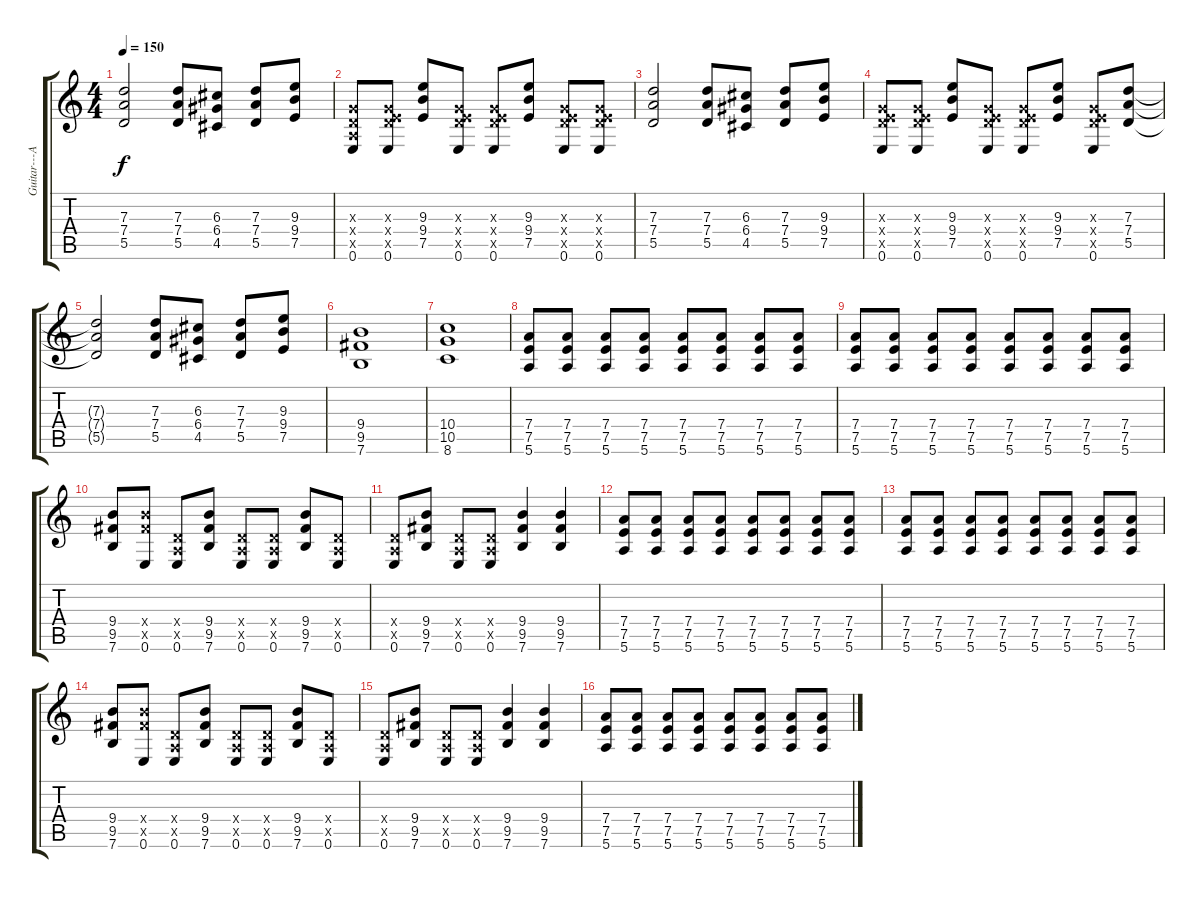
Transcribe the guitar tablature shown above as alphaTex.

\track ("" "Guitar---A") {instrument distortionguitar}
\staff {score tabs}
\tuning (E4 B3 G3 D3 A2 E2) {hide}
\ts (4 4)
\tempo 150
\clef g2
\ks c
(7.3{t} 7.4{t} 5.5{t}).2{dy f} (7.3 7.4 5.5).8 (6.3 6.4 4.5).8 (7.3 7.4 5.5).8 (9.3 9.4 7.5).8 |
(0.3{x} 0.4{x} 0.5{x} 0.6).8 (0.3{x} 0.4{x} 7.5{x} 0.6).8 (9.3 9.4 7.5).8 (0.3{x} 0.4{x} 7.5{x} 0.6).8 (0.3{x} 0.4{x} 7.5{x} 0.6).8 (9.3 9.4 7.5).8 (0.3{x} 0.4{x} 7.5{x} 0.6).8 (0.3{x} 0.4{x} 7.5{x} 0.6).8 |
(7.3 7.4 5.5).2 (7.3 7.4 5.5).8 (6.3 6.4 4.5).8 (7.3 7.4 5.5).8 (9.3 9.4 7.5).8 |
(0.3{x} 0.4{x} 7.5{x} 0.6).8 (0.3{x} 0.4{x} 7.5{x} 0.6).8 (9.3 9.4 7.5).8 (0.3{x} 0.4{x} 7.5{x} 0.6).8 (0.3{x} 0.4{x} 7.5{x} 0.6).8 (9.3 9.4 7.5).8 (0.3{x} 0.4{x} 7.5{x} 0.6).8 (7.3 7.4 5.5).8 |
(7.3{t} 7.4{t} 5.5{t}).2 (7.3 7.4 5.5).8 (6.3 6.4 4.5).8 (7.3 7.4 5.5).8 (9.3 9.4 7.5).8 |
(9.4 9.5 7.6).1 |
(10.4 10.5 8.6).1 |
(7.4 7.5 5.6).8 (7.4 7.5 5.6).8 (7.4 7.5 5.6).8 (7.4 7.5 5.6).8 (7.4 7.5 5.6).8 (7.4 7.5 5.6).8 (7.4 7.5 5.6).8 (7.4 7.5 5.6).8 |
(7.4 7.5 5.6).8 (7.4 7.5 5.6).8 (7.4 7.5 5.6).8 (7.4 7.5 5.6).8 (7.4 7.5 5.6).8 (7.4 7.5 5.6).8 (7.4 7.5 5.6).8 (7.4 7.5 5.6).8 |
(9.4 9.5 7.6).8 (9.4{x} 9.5{x} 0.6).8 (0.4{x} 0.5{x} 0.6).8 (9.4 9.5 7.6).8 (0.4{x} 0.5{x} 0.6).8 (0.4{x} 0.5{x} 0.6).8 (9.4 9.5 7.6).8 (0.4{x} 0.5{x} 0.6).8 |
(0.4{x} 0.5{x} 0.6).8 (9.4 9.5 7.6).8 (0.4{x} 0.5{x} 0.6).8 (0.4{x} 0.5{x} 0.6).8 (9.4 9.5 7.6).4 (9.4 9.5 7.6).4 |
(7.4 7.5 5.6).8 (7.4 7.5 5.6).8 (7.4 7.5 5.6).8 (7.4 7.5 5.6).8 (7.4 7.5 5.6).8 (7.4 7.5 5.6).8 (7.4 7.5 5.6).8 (7.4 7.5 5.6).8 |
(7.4 7.5 5.6).8 (7.4 7.5 5.6).8 (7.4 7.5 5.6).8 (7.4 7.5 5.6).8 (7.4 7.5 5.6).8 (7.4 7.5 5.6).8 (7.4 7.5 5.6).8 (7.4 7.5 5.6).8 |
(9.4 9.5 7.6).8 (9.4{x} 9.5{x} 0.6).8 (0.4{x} 0.5{x} 0.6).8 (9.4 9.5 7.6).8 (0.4{x} 0.5{x} 0.6).8 (0.4{x} 0.5{x} 0.6).8 (9.4 9.5 7.6).8 (0.4{x} 0.5{x} 0.6).8 |
(0.4{x} 0.5{x} 0.6).8 (9.4 9.5 7.6).8 (0.4{x} 0.5{x} 0.6).8 (0.4{x} 0.5{x} 0.6).8 (9.4 9.5 7.6).4 (9.4 9.5 7.6).4 |
(7.4 7.5 5.6).8 (7.4 7.5 5.6).8 (7.4 7.5 5.6).8 (7.4 7.5 5.6).8 (7.4 7.5 5.6).8 (7.4 7.5 5.6).8 (7.4 7.5 5.6).8 (7.4 7.5 5.6).8
